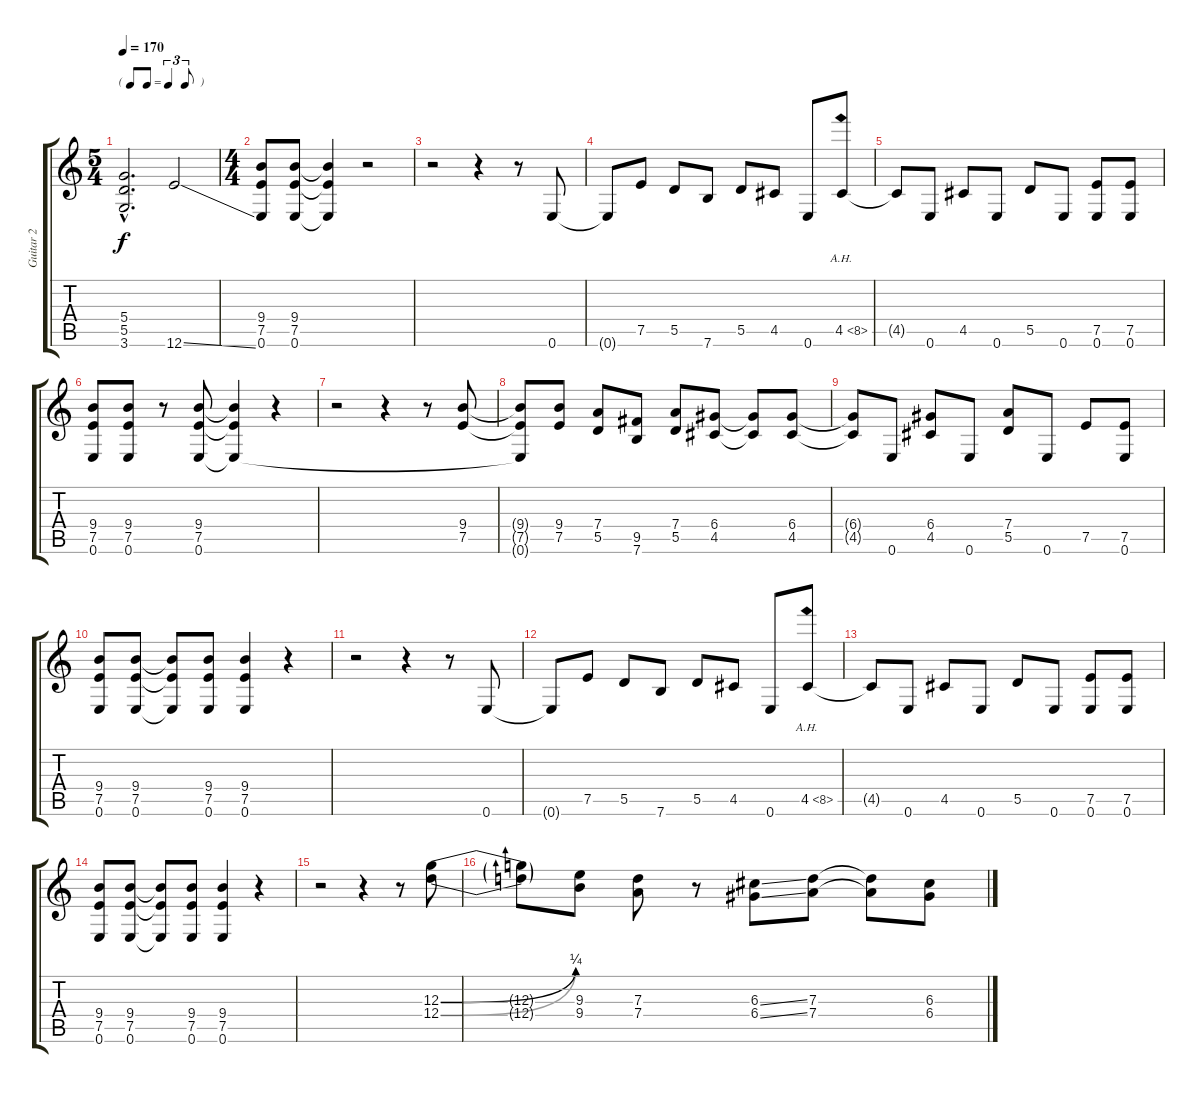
\track ("Guitar 2" "Guitar 2") {instrument overdrivenguitar}
\staff {score tabs}
\tuning (E4 B3 G3 D3 A2 E2) {hide}
\ts (5 4)
\tf triplet8th
\tempo 170
\clef g2
\ks c
(5.4{hac t} 5.5{hac t} 3.6{hac t}).2{d dy f} 12.6{ss}.2 |
\ts (4 4)
(9.4 7.5 0.6).8 (9.4 7.5 0.6).8 (9.4{t} 7.5{t} 0.6{t}).4 r.2 |
r.2 r.4 r.8 0.6.8 |
0.6{t}.8 7.5.8 5.5.8 7.6.8 5.5.8 4.5.8 0.6.8 4.5{ah 4}.8 |
4.5{t}.8 0.6.8 4.5.8 0.6.8 5.5.8 0.6.8 (7.5 0.6).8 (7.5 0.6).8 |
(9.4 7.5 0.6).8 (9.4 7.5 0.6).8 r.8 (9.4 7.5 0.6).8 (9.4{t} 7.5{t} 0.6{t}).4 r.4 |
r.2 r.4 r.8 (9.4 7.5).8 |
(9.4{t} 7.5{t} 0.6{t}).8 (9.4 7.5).8 (7.4 5.5).8 (9.5 7.6).8 (7.4 5.5).8 (6.4 4.5).8 (6.4{t} 4.5{t}).8 (6.4 4.5).8 |
(6.4{t} 4.5{t}).8 0.6.8 (6.4 4.5).8 0.6.8 (7.4 5.5).8 0.6.8 7.5.8 (7.5 0.6).8 |
(9.4 7.5 0.6).8 (9.4 7.5 0.6).8 (9.4{t} 7.5{t} 0.6{t}).8 (9.4 7.5 0.6).8 (9.4 7.5 0.6).4 r.4 |
r.2 r.4 r.8 0.6.8 |
0.6{t}.8 7.5.8 5.5.8 7.6.8 5.5.8 4.5.8 0.6.8 4.5{ah 4}.8 |
4.5{t}.8 0.6.8 4.5.8 0.6.8 5.5.8 0.6.8 (7.5 0.6).8 (7.5 0.6).8 |
(9.4 7.5 0.6).8 (9.4 7.5 0.6).8 (9.4{t} 7.5{t} 0.6{t}).8 (9.4 7.5 0.6).8 (9.4 7.5 0.6).4 r.4 |
r.2 r.4 r.8 (12.3{be (bend 0 0 60 1)} 12.4{be (bend 0 0 60 1)}).8 |
(12.3{t} 12.4{t}).8 (9.3 9.4).8 (7.3 7.4).8 r.8 (6.3{ss} 6.4{ss}).8 (7.3 7.4).8 (7.3{t} 7.4{t}).8 (6.3 6.4).8
